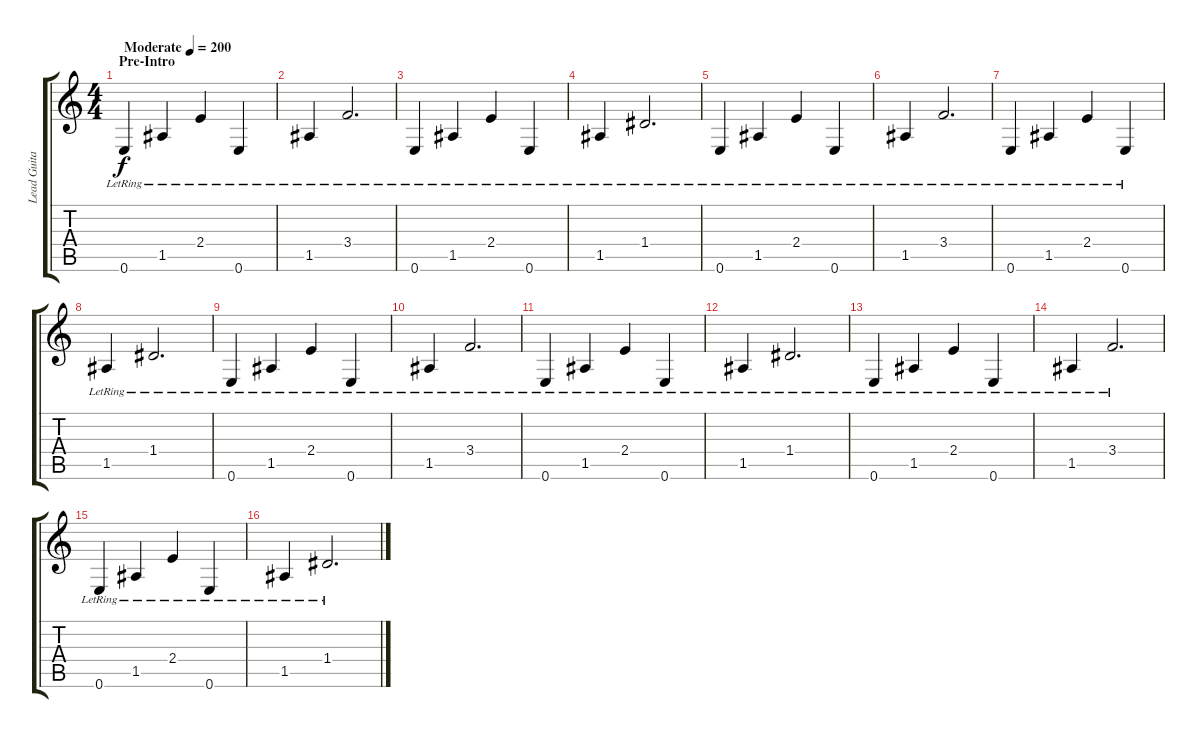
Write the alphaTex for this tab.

\track ("Lead Guitar- Clean" "Lead Guita") {instrument electricguitarclean}
\staff {score tabs}
\tuning (E4 B3 G3 D3 A2 E2) {hide}
\ts (4 4)
\section ("" "Pre-Intro")
\tempo (200 "Moderate")
\clef g2
\ks c
0.6{lr}.4{dy f volume 10 instrument electricguitarclean} 1.5{lr}.4 2.4{lr}.4 0.6{lr}.4 |
1.5{lr}.4 3.4{lr}.2{d} |
0.6{lr}.4 1.5{lr}.4 2.4{lr}.4 0.6{lr}.4 |
1.5{lr}.4 1.4{lr}.2{d} |
0.6{lr}.4 1.5{lr}.4 2.4{lr}.4 0.6{lr}.4 |
1.5{lr}.4 3.4{lr}.2{d} |
0.6{lr}.4 1.5{lr}.4 2.4{lr}.4 0.6{lr}.4 |
1.5{lr}.4 1.4{lr}.2{d} |
0.6{lr}.4 1.5{lr}.4 2.4{lr}.4 0.6{lr}.4 |
1.5{lr}.4 3.4{lr}.2{d} |
0.6{lr}.4 1.5{lr}.4 2.4{lr}.4 0.6{lr}.4 |
1.5{lr}.4 1.4{lr}.2{d} |
0.6{lr}.4 1.5{lr}.4 2.4{lr}.4 0.6{lr}.4 |
1.5{lr}.4 3.4{lr}.2{d} |
0.6{lr}.4 1.5{lr}.4 2.4{lr}.4 0.6{lr}.4 |
1.5{lr}.4 1.4{lr}.2{d}
